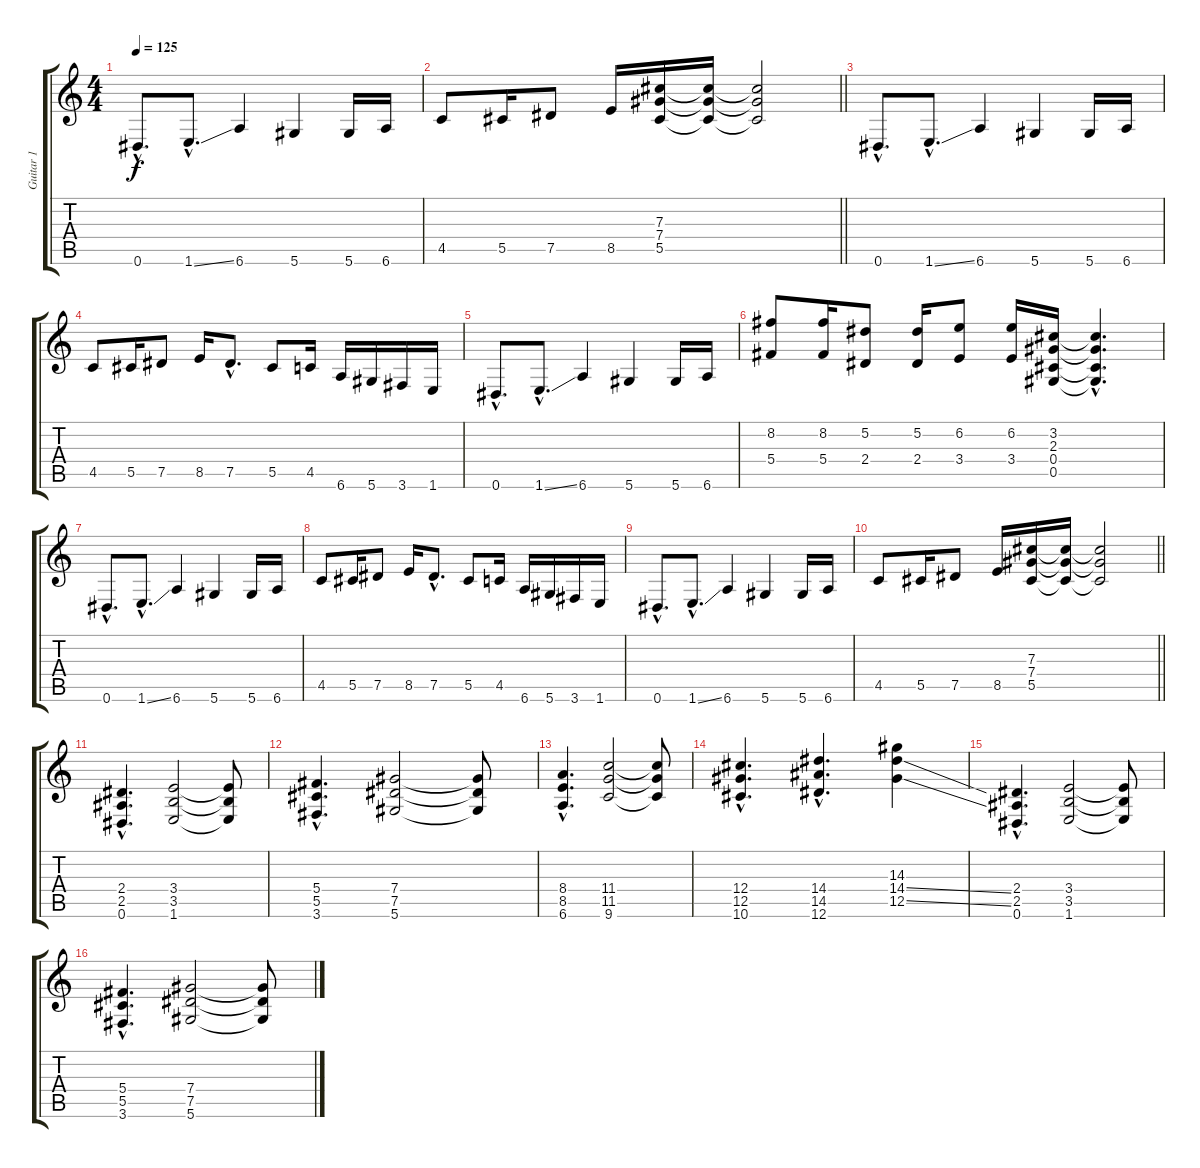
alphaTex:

\track ("Guitar 1" "Guitar 1") {instrument distortionguitar}
\staff {score tabs}
\tuning (Eb4 Bb3 Gb3 Db3 Ab2 Eb2) {hide}
\ts (4 4)
\tempo 125
\clef g2
\ks c
0.6{hac}.8{d dy f} 1.6{ss hac}.8{d} 6.6.4 5.6.4 5.6.16 6.6.16 |
\barLineRight lightlight
4.5.8 5.5.16 7.5.8 8.5.16 (7.3 7.4 5.5).16 (7.3{t} 7.4{t} 5.5{t}).16 (7.3{t} 7.4{t} 5.5{t}).2 |
0.6{hac}.8{d volume 11} 1.6{ss hac}.8{d} 6.6.4 5.6.4 5.6.16 6.6.16 |
4.5.8 5.5.16 7.5.8 8.5.16 7.5{hac}.8{d} 5.5.8 4.5.16 6.6.16 5.6.16 3.6.16 1.6.16 |
0.6{hac}.8{d} 1.6{ss hac}.8{d} 6.6.4 5.6.4 5.6.16 6.6.16 |
(8.2 5.4).8 (8.2 5.4).16 (5.2 2.4).8 (5.2 2.4).16 (6.2 3.4).8 (6.2 3.4).16 (3.2 2.3 0.4 0.5).16 (3.2{hac t} 2.3{hac t} 0.4{hac t} 0.5{hac t}).4{d} |
0.6{hac}.8{d} 1.6{ss hac}.8{d} 6.6.4 5.6.4 5.6.16 6.6.16 |
4.5.8 5.5.16 7.5.8 8.5.16 7.5{hac}.8{d} 5.5.8 4.5.16 6.6.16 5.6.16 3.6.16 1.6.16 |
0.6{hac}.8{d} 1.6{ss hac}.8{d} 6.6.4 5.6.4 5.6.16 6.6.16 |
\barLineRight lightlight
4.5.8 5.5.16 7.5.8 8.5.16 (7.3 7.4 5.5).16 (7.3{t} 7.4{t} 5.5{t}).16 (7.3{t} 7.4{t} 5.5{t}).2 |
(2.4{hac} 2.5{hac} 0.6{hac}).4{d volume 16} (3.4 3.5 1.6).2 (3.4{t} 3.5{t} 1.6{t}).8 |
(5.4{hac} 5.5{hac} 3.6{hac}).4{d} (7.4 7.5 5.6).2 (7.4{t} 7.5{t} 5.6{t}).8 |
(8.4{hac} 8.5{hac} 6.6{hac}).4{d} (11.4 11.5 9.6).2 (11.4{t} 11.5{t} 9.6{t}).8 |
(12.4{hac} 12.5{hac} 10.6{hac}).4{d} (14.4{hac} 14.5{hac} 12.6{hac}).4{d} (14.3 14.4{ss} 12.5{ss}).4 |
(2.4{hac} 2.5{hac} 0.6{hac}).4{d} (3.4 3.5 1.6).2 (3.4{t} 3.5{t} 1.6{t}).8 |
(5.4{hac} 5.5{hac} 3.6{hac}).4{d} (7.4 7.5 5.6).2 (7.4{t} 7.5{t} 5.6{t}).8
